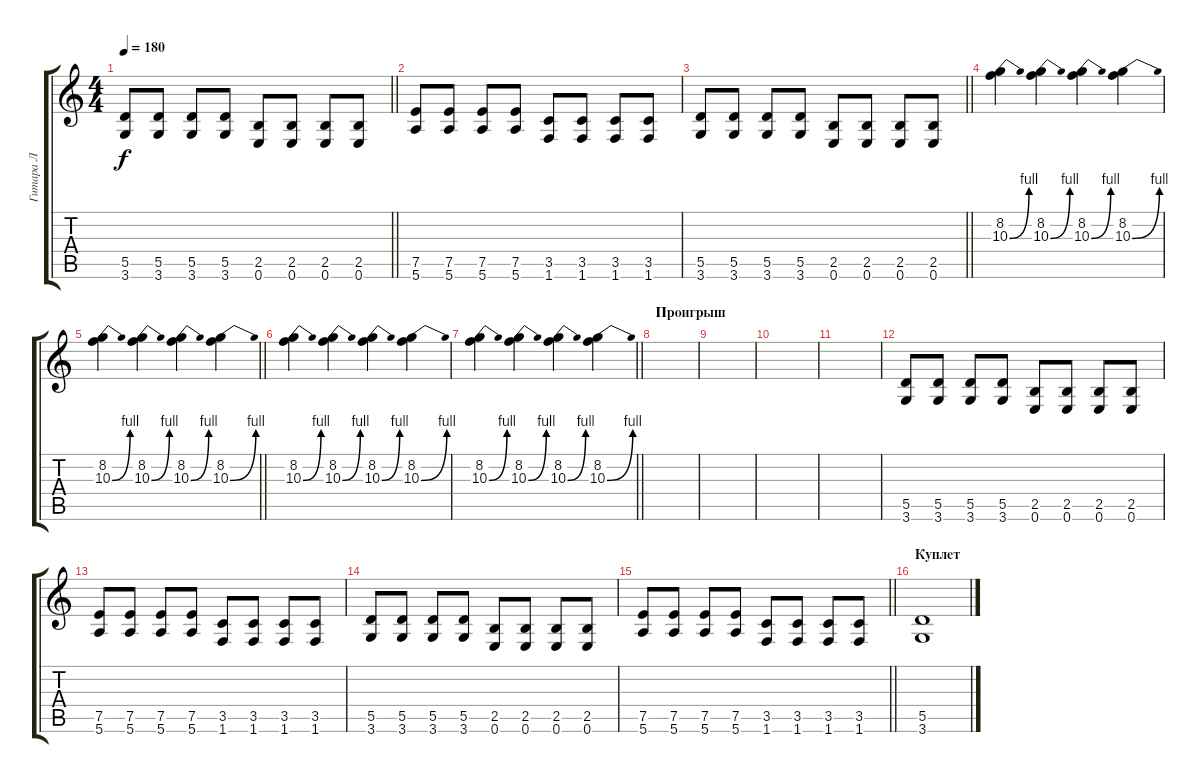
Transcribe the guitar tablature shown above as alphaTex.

\track ("Гитара Л" "Гитара Л") {instrument distortionguitar}
\staff {score tabs}
\tuning (E4 B3 G3 D3 A2 E2) {hide}
\ts (4 4)
\tempo 180
\clef g2
\barLineRight lightlight
\ks c
(5.5 3.6).8{dy f} (5.5 3.6).8 (5.5 3.6).8 (5.5 3.6).8 (2.5 0.6).8 (2.5 0.6).8 (2.5 0.6).8 (2.5 0.6).8 |
(7.5 5.6).8 (7.5 5.6).8 (7.5 5.6).8 (7.5 5.6).8 (3.5 1.6).8 (3.5 1.6).8 (3.5 1.6).8 (3.5 1.6).8 |
\barLineRight lightlight
(5.5 3.6).8 (5.5 3.6).8 (5.5 3.6).8 (5.5 3.6).8 (2.5 0.6).8 (2.5 0.6).8 (2.5 0.6).8 (2.5 0.6).8 |
(8.2 10.3{be (bend 0 0 60 4)}).4 (8.2 10.3{be (bend 0 0 60 4)}).4 (8.2 10.3{be (bend 0 0 60 4)}).4 (8.2 10.3{be (bend 0 0 60 4)}).4 |
\barLineRight lightlight
(8.2 10.3{be (bend 0 0 60 4)}).4 (8.2 10.3{be (bend 0 0 60 4)}).4 (8.2 10.3{be (bend 0 0 60 4)}).4 (8.2 10.3{be (bend 0 0 60 4)}).4 |
(8.2 10.3{be (bend 0 0 60 4)}).4 (8.2 10.3{be (bend 0 0 60 4)}).4 (8.2 10.3{be (bend 0 0 60 4)}).4 (8.2 10.3{be (bend 0 0 60 4)}).4 |
\barLineRight lightlight
(8.2 10.3{be (bend 0 0 60 4)}).4 (8.2 10.3{be (bend 0 0 60 4)}).4 (8.2 10.3{be (bend 0 0 60 4)}).4 (8.2 10.3{be (bend 0 0 60 4)}).4 |
\section ("" "Проигрыш")
|
|
|
|
(5.5 3.6).8 (5.5 3.6).8 (5.5 3.6).8 (5.5 3.6).8 (2.5 0.6).8 (2.5 0.6).8 (2.5 0.6).8 (2.5 0.6).8 |
(7.5 5.6).8 (7.5 5.6).8 (7.5 5.6).8 (7.5 5.6).8 (3.5 1.6).8 (3.5 1.6).8 (3.5 1.6).8 (3.5 1.6).8 |
(5.5 3.6).8 (5.5 3.6).8 (5.5 3.6).8 (5.5 3.6).8 (2.5 0.6).8 (2.5 0.6).8 (2.5 0.6).8 (2.5 0.6).8 |
\barLineRight lightlight
(7.5 5.6).8 (7.5 5.6).8 (7.5 5.6).8 (7.5 5.6).8 (3.5 1.6).8 (3.5 1.6).8 (3.5 1.6).8 (3.5 1.6).8 |
\section ("" "Куплет")
(5.5 3.6).1{volume 0}
